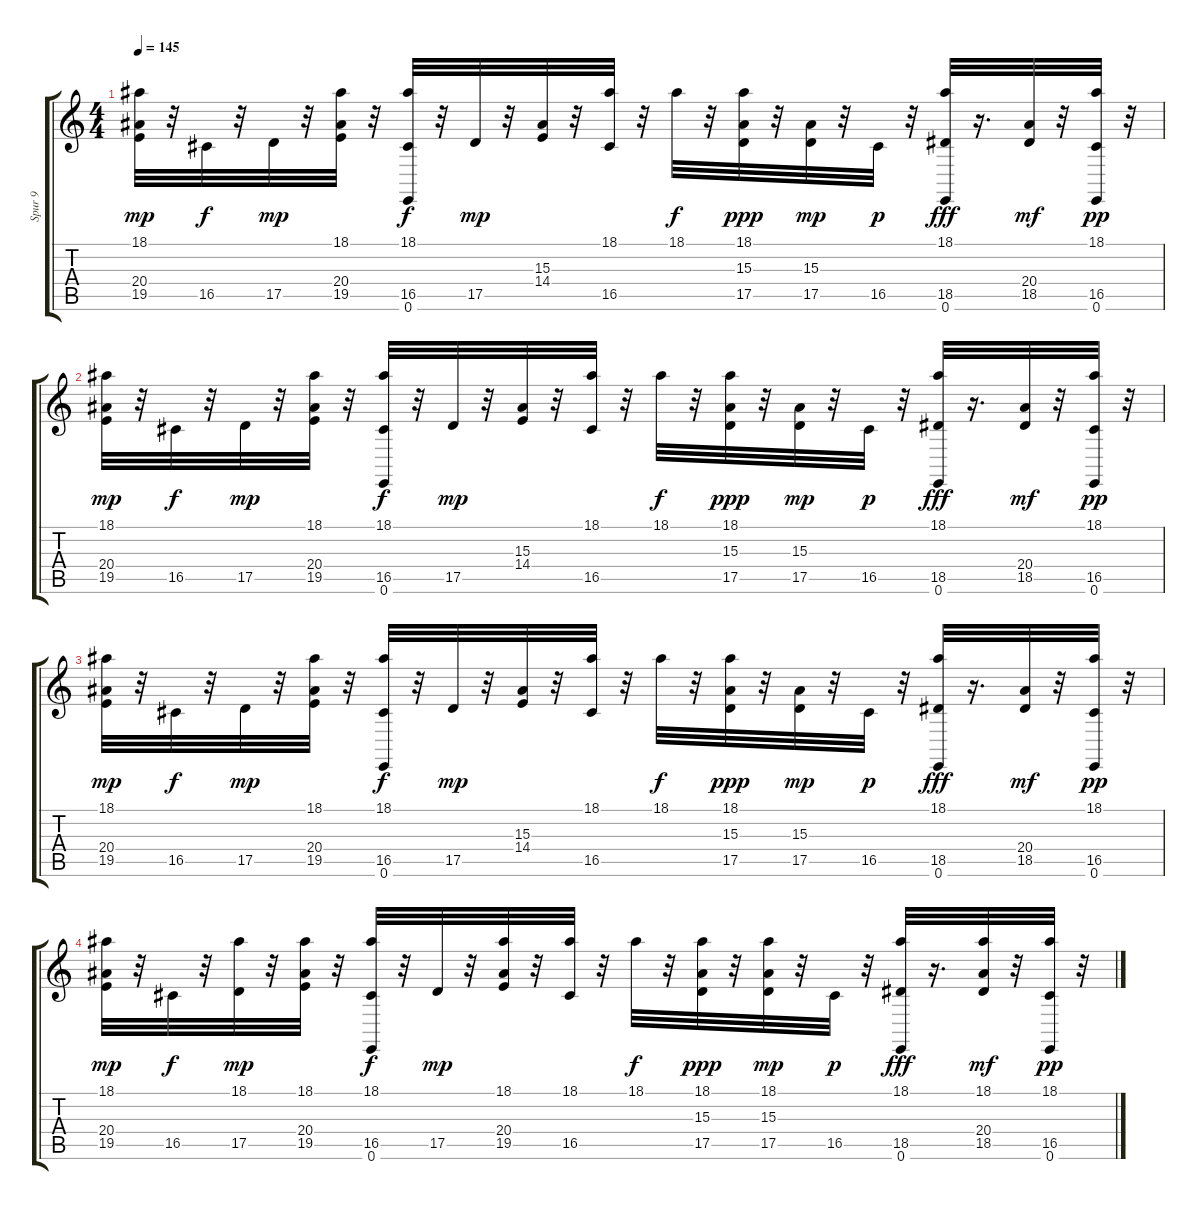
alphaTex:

\track ("Spur 9" "Spur 9") {instrument acousticgrandpiano}
\staff {score tabs}
\tuning (E4 B3 G3 D3 A2 E2) {hide}
\ts (4 4)
\tempo 145
\clef g2
\ks c
(18.1 20.4 19.5).32{dy mp} r.32 16.5.32{dy f} r.32 17.5.32{dy mp} r.32 (18.1 20.4 19.5).32 r.32 (18.1 16.5 0.6).32{dy f} r.32 17.5.32{dy mp} r.32 (15.3 14.4).32 r.32 (18.1 16.5).32 r.32 18.1.32{dy f} r.32 (18.1 15.3 17.5).32{dy ppp} r.32 (15.3 17.5).32{dy mp} r.32 16.5.32{dy p} r.32 (18.1 18.5 0.6).32{dy fff} r.16{d} (20.4 18.5).32{dy mf} r.32 (18.1 16.5 0.6).32{dy pp} r.32 |
(18.1 20.4 19.5).32{dy mp} r.32 16.5.32{dy f} r.32 17.5.32{dy mp} r.32 (18.1 20.4 19.5).32 r.32 (18.1 16.5 0.6).32{dy f} r.32 17.5.32{dy mp} r.32 (15.3 14.4).32 r.32 (18.1 16.5).32 r.32 18.1.32{dy f} r.32 (18.1 15.3 17.5).32{dy ppp} r.32 (15.3 17.5).32{dy mp} r.32 16.5.32{dy p} r.32 (18.1 18.5 0.6).32{dy fff} r.16{d} (20.4 18.5).32{dy mf} r.32 (18.1 16.5 0.6).32{dy pp} r.32 |
(18.1 20.4 19.5).32{dy mp} r.32 16.5.32{dy f} r.32 17.5.32{dy mp} r.32 (18.1 20.4 19.5).32 r.32 (18.1 16.5 0.6).32{dy f} r.32 17.5.32{dy mp} r.32 (15.3 14.4).32 r.32 (18.1 16.5).32 r.32 18.1.32{dy f} r.32 (18.1 15.3 17.5).32{dy ppp} r.32 (15.3 17.5).32{dy mp} r.32 16.5.32{dy p} r.32 (18.1 18.5 0.6).32{dy fff} r.16{d} (20.4 18.5).32{dy mf} r.32 (18.1 16.5 0.6).32{dy pp} r.32 |
(18.1 20.4 19.5).32{dy mp} r.32 16.5.32{dy f} r.32 (18.1 17.5).32{dy mp} r.32 (18.1 20.4 19.5).32 r.32 (18.1 16.5 0.6).32{dy f} r.32 17.5.32{dy mp} r.32 (18.1 20.4 19.5).32 r.32 (18.1 16.5).32 r.32 18.1.32{dy f} r.32 (18.1 15.3 17.5).32{dy ppp} r.32 (18.1 15.3 17.5).32{dy mp} r.32 16.5.32{dy p} r.32 (18.1 18.5 0.6).32{dy fff} r.16{d} (18.1 20.4 18.5).32{dy mf} r.32 (18.1 16.5 0.6).32{dy pp} r.32
